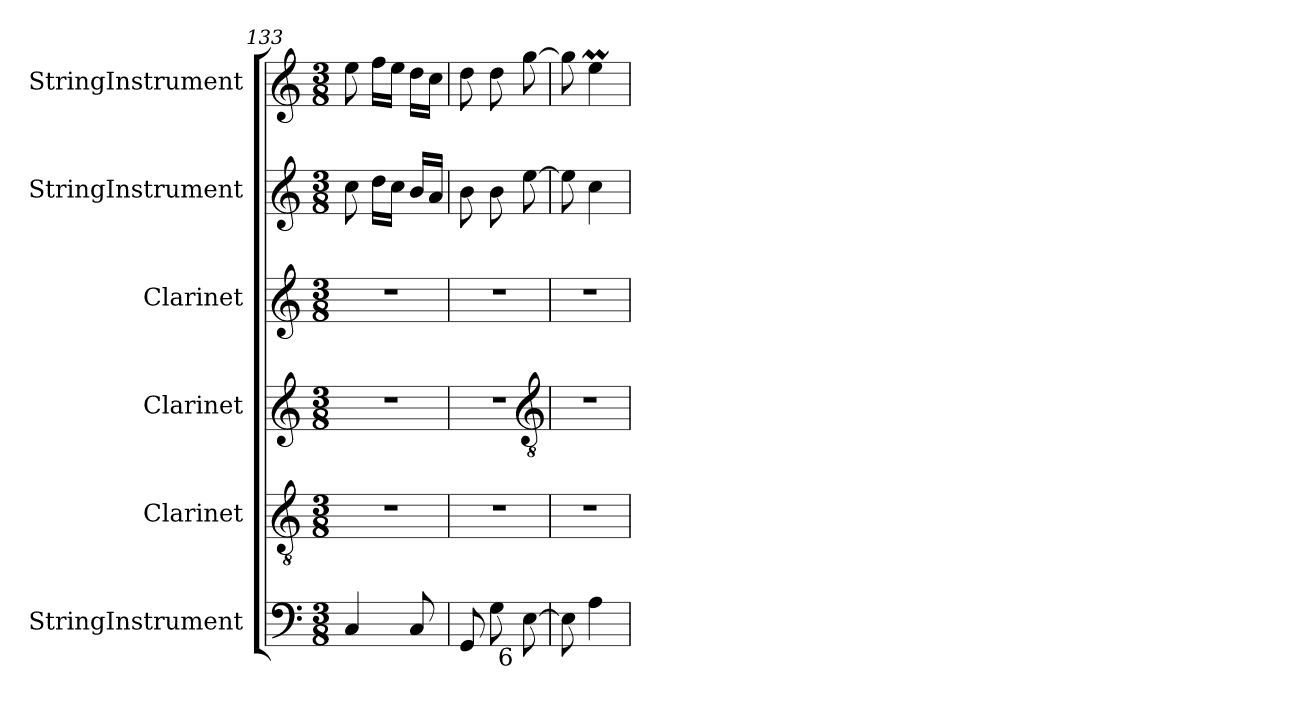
**kern	**kern	**kern	**kern	**kern	**kern
*part6	*part5	*part4	*part3	*part2	*part1
*staff6	*staff5	*staff4	*staff3	*staff2	*staff1
*I"StringInstrument	*I"Clarinet	*I"Clarinet	*I"Clarinet	*I"StringInstrument	*I"StringInstrument
*I'Str	*I'Cl	*I'Cl	*I'Cl	*I'Str	*I'Str
!!LO:PB:g=z
*clefF4	*clefGv2	*clefG2	*clefG2	*clefG2	*clefG2
*	*ITrd1c2	*ITrd1c2	*ITrd1c2	*	*
*k[]	*k[b-e-]	*k[b-e-]	*k[b-e-]	*k[]	*k[]
*C:	*B-:	*B-:	*B-:	*C:	*C:
*M3/8	*M3/8	*M3/8	*M3/8	*M3/8	*M3/8
=133	=133	=133	=133	=133	=133
4C/	4.r	4.r	4.r	8cc\	8ee\
.	.	.	.	16dd\LL	16ff\LL
.	.	.	.	16cc\JJ	16ee\JJ
8C/	.	.	.	16b/LL	16dd\LL
.	.	.	.	16a/JJ	16cc\JJ
=134	=134	=134	=134	=134	=134
*^	*	*	*	*	*
8GG/	8ryy	4.r	4.r	4.r	8b\	8dd\
8G\	64ryy	.	.	.	8b\	8dd\
!	!LO:TX:b:t=6	!	!	!	!	!
.	8...ryy	.	.	.	.	.
[8E\	.	.	.	.	[8ee\	[8gg\
*	*	*	*clefGv2	*	*	*
*v	*v	*	*	*	*	*
=135	=135	=135	=135	=135	=135
8E\]	4.r	4.r	4.r	8ee\]	8gg\]
4A\	.	.	.	4cc\	4eem\
=	=	=	=	=	=
*-	*-	*-	*-	*-	*-
